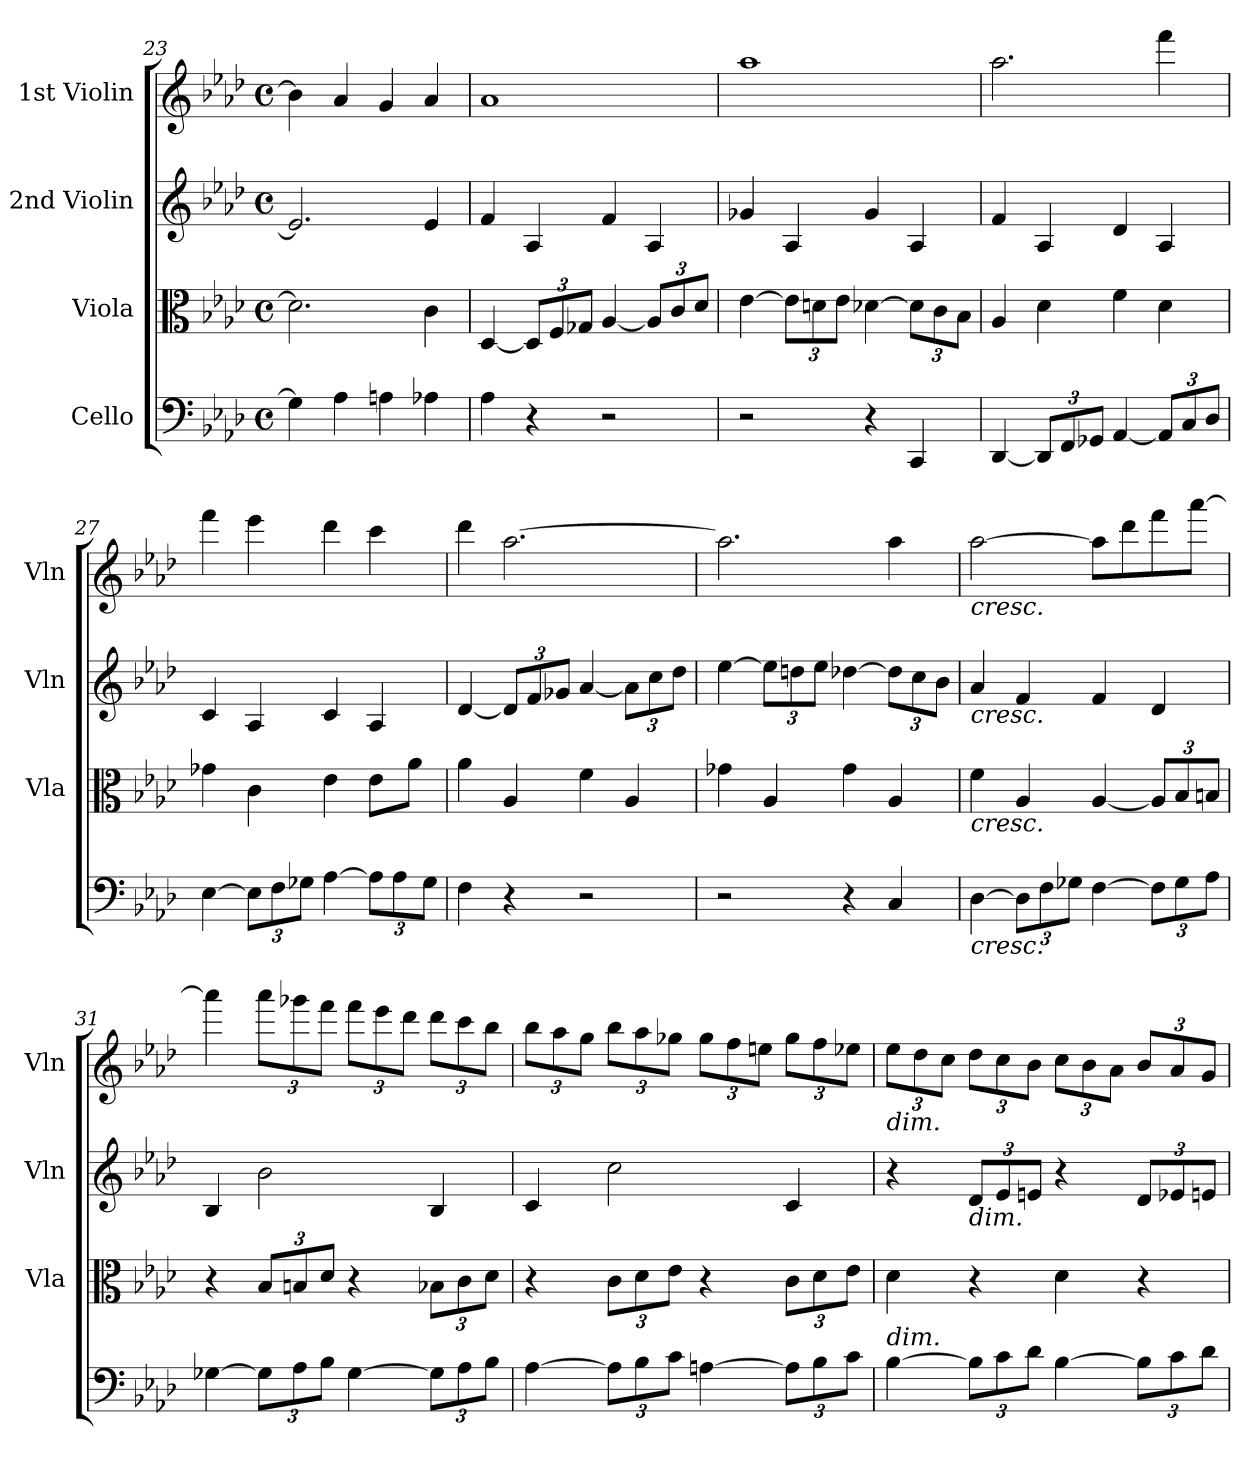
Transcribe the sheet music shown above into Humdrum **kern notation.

**kern	**kern	**kern	**kern
*part4	*part3	*part2	*part1
*staff4	*staff3	*staff2	*staff1
*I"Cello	*I"Viola	*I"2nd Violin	*I"1st Violin
*	*I'Vla	*I'Vln	*I'Vln
!!LO:LB:g=z
*clefF4	*clefC3	*clefG2	*clefG2
*k[b-e-a-d-]	*k[b-e-a-d-]	*k[b-e-a-d-]	*k[b-e-a-d-]
*M4/4	*M4/4	*M4/4	*M4/4
*met(c)	*met(c)	*met(c)	*met(c)
=23	=23	=23	=23
4G-\]	2.d-\]	2.e-/]	4b-\]
4A-\	.	.	4a-/
4An\	.	.	4g/
4A-X\	4c\	4e-/	4a-/
=24	=24	=24	=24
4A-\	[4D-/	4f/	1a-
*	*Xbrackettup	*	*
4r	12D-/L]	4A-/	.
.	12F/	.	.
.	12G-X/J	.	.
2r	[4A-/	4f/	.
.	12A-/L]	4A-/	.
.	12c/	.	.
.	12d-/J	.	.
=25	=25	=25	=25
2r	[4e-\	4g-X/	1aa-
.	12e-\L]	4A-/	.
.	12dn\	.	.
.	12e-\J	.	.
4r	[4d-X\	4g-/	.
4CC/	12d-\L]	4A-/	.
.	12c\	.	.
.	12B-\J	.	.
=26	=26	=26	=26
[4DD-/	4A-/	4f/	2.aa-\
*Xbrackettup	*	*	*
12DD-/L]	4d-\	4A-/	.
12FF/	.	.	.
12GG-X/J	.	.	.
[4AA-/	4f\	4d-/	.
12AA-/L]	4d-\	4A-/	4fff\
12C/	.	.	.
12D-/J	.	.	.
!!LO:PB:g=z
=27	=27	=27	=27
[4E-\	4g-X\	4c/	4fff\
12E-\L]	4c\	4A-/	4eee-\
12F\	.	.	.
12G-X\J	.	.	.
[4A-\	4e-\	4c/	4ddd-\
12A-\L]	8e-\L	4A-/	4ccc\
12A-\	.	.	.
.	8a-\J	.	.
12G-\J	.	.	.
=28	=28	=28	=28
4F\	4a-\	[4d-/	4ddd-\
*	*	*Xbrackettup	*
4r	4A-/	12d-/L]	[2.aa-\
.	.	12f/	.
.	.	12g-X/J	.
2r	4f\	[4a-/	.
.	4A-/	12a-\L]	.
.	.	12cc\	.
.	.	12dd-\J	.
!!LO:LB:g=z
=29	=29	=29	=29
2r	4g-X\	[4ee-\	2.aa-\]
.	4A-/	12ee-\L]	.
.	.	12ddn\	.
.	.	12ee-\J	.
4r	4g-\	[4dd-X\	.
4C/	4A-/	12dd-\L]	4aa-\
.	.	12cc\	.
.	.	12b-\J	.
=30	=30	=30	=30
!	!	!	!LO:TX:b:i:t=cresc.
!	!	!LO:TX:b:i:t=cresc.	!
!	!LO:TX:b:i:t=cresc.	!	!
!LO:TX:b:i:t=cresc.	!	!	!
[4D-\	4f\	4a-/	[2aa-\
12D-\L]	4A-/	4f/	.
12F\	.	.	.
12G-X\J	.	.	.
[4F\	[4A-/	4f/	8aa-\L]
.	.	.	8ddd-\
12F\L]	12A-/L]	4d-/	8fff\
12G-\	12B-/	.	.
.	.	.	[8aaa-\J
12A-\J	12Bn/J	.	.
=31	=31	=31	=31
[4G-X\	4r	4B-/	4aaa-\]
*	*	*	*Xbrackettup
12G-\L]	12B-/L	2b-\	12aaa-\L
12A-\	12Bn/	.	12ggg-X\
12B-\J	12d-/J	.	12fff\J
[4G-\	4r	.	12fff\L
.	.	.	12eee-\
.	.	.	12ddd-\J
12G-\L]	12B-X\L	4B-/	12ddd-\L
12A-\	12c\	.	12ccc\
12B-\J	12d-\J	.	12bb-\J
!!LO:LB:g=z
=32	=32	=32	=32
[4A-\	4r	4c/	12bb-\L
.	.	.	12aa-\
.	.	.	12gg\J
12A-\L]	12c\L	2cc\	12bb-\L
12B-\	12d-\	.	12aa-\
12c\J	12e-\J	.	12gg-X\J
[4An\	4r	.	12gg-\L
.	.	.	12ff\
.	.	.	12een\J
12A\L]	12c\L	4c/	12gg-\L
12B-\	12d-\	.	12ff\
12c\J	12e-\J	.	12ee-X\J
=33	=33	=33	=33
!	!	!	!LO:TX:b:i:t=dim.
!LO:TX:a:i:t=dim.	!	!	!
[4B-\	4d-\	4r	12ee-\L
.	.	.	12dd-\
.	.	.	12cc\J
!	!	!LO:TX:b:i:t=dim.	!
12B-\L]	4r	12d-/L	12dd-\L
12c\	.	12e-/	12cc\
12d-\J	.	12en/J	12b-\J
[4B-\	4d-\	4r	12cc\L
.	.	.	12b-\
.	.	.	12a-\J
12B-\L]	4r	12d-/L	12b-/L
12c\	.	12e-X/	12a-/
12d-\J	.	12en/J	12g/J
=	=	=	=
*-	*-	*-	*-
